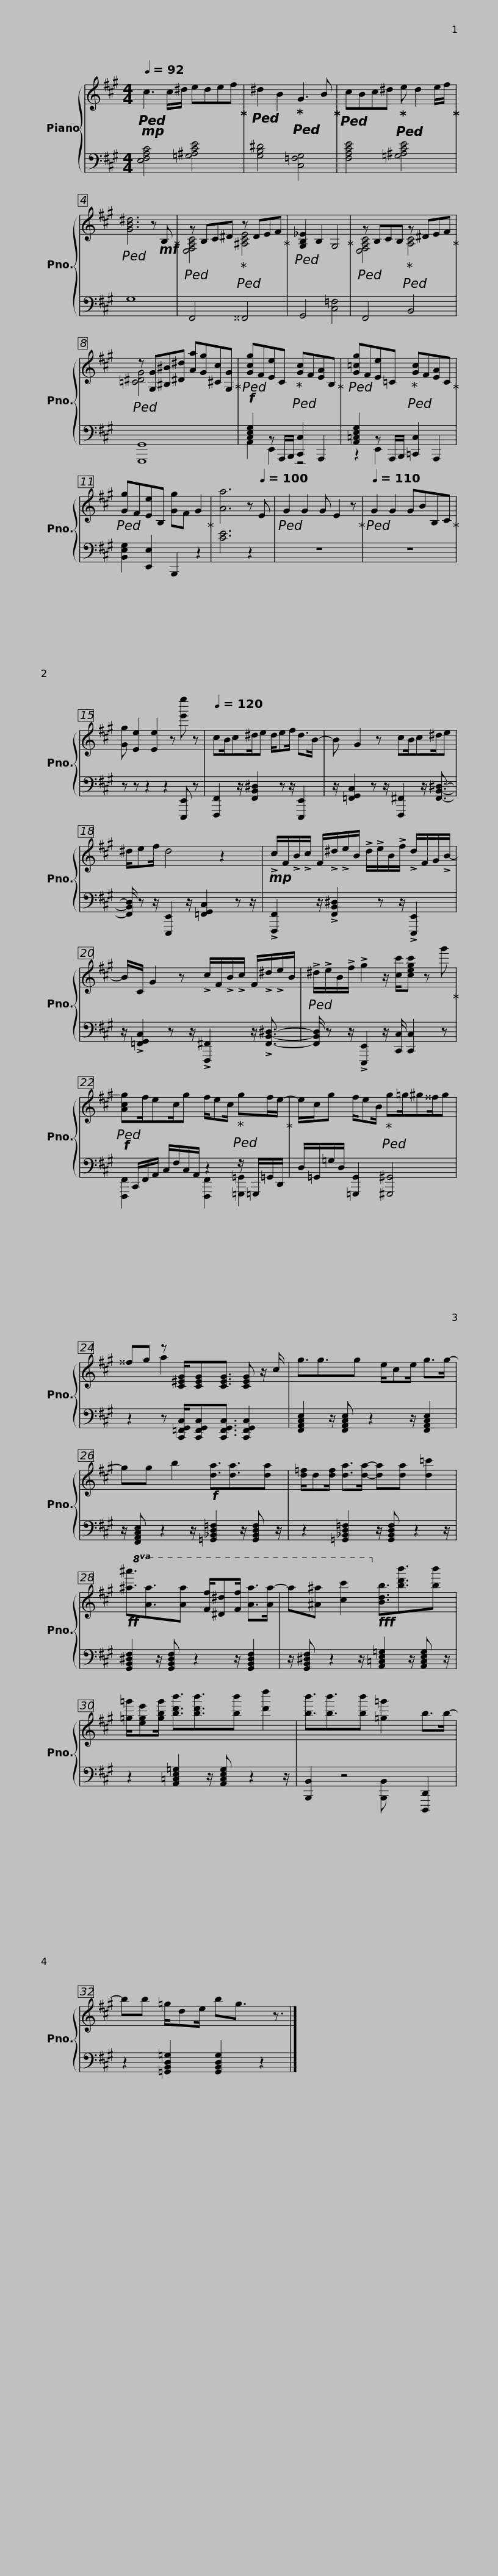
X:1
%%score { ( 1 3 ) | ( 2 4 ) }
L:1/8
Q:1/4=92
M:4/4
I:linebreak $
K:A
V:1 treble
V:3 treble
V:2 bass
V:4 bass
V:1
!mp!!ped! c3 c/^d/ edef!ped-up! |!ped! ^d2 B2!ped-up!!ped! G3 B!ped-up! |!ped! cBc^d!ped-up!!ped! e d2 e/f/!ped-up! |!ped! [GB^d]6 z!mf! B,!ped-up! |!ped! z B,C^D!ped-up!!ped! z DEF!ped-up! | %5
!ped! [G,B,_E]2 B,2 G,4!ped-up! |$!ped! z B,CB,!ped-up!!ped! z ^DEF!ped-up! |!ped! z [G,G][^B,^B][^D^d] [Aa][Gg][^Cc][G,G]!ped-up! |!f!!ped! [Gcg]F[Ee]C!ped-up!!ped! [Gc]F[EA]B,!ped-up! |!ped! [G=cg]F[Ee]=C!ped-up!!ped! [Gc]F[EA]C!ped-up! |$ %10
!ped! [Gg]F[Ee]B, [Gg]F G2!ped-up! | [Aa]6 z[Q:1/4=100] E |!ped! G2 G2 G E2 z!ped-up! |[Q:1/4=110]!ped! G2 G2 GBB,C!ped-up! | [Gg] [Ee]2 [Ee]2 z [e'e''] z | %15
[Q:1/4=120] cB/c^d/e d/ef/ d>B- |$ B G2 z cB/c^d/e | ^d/ef/ d4 z2 |!mp! !>!c/F/!>!B/!>!c/ F/!>!^d/!>!e/B/ !>!d/!>!e/B/!>!f/ !>!d/F/G/!>!B/- |$ B/C/ G2 z !>!c/F/!>!B/!>!c/ F/!>!^d/!>!e/B/ | %20
!ped! !>!^d/!>!e/B/!>!f/ !>!g2 z/ [cc']/[cegc'] z !-(!g'!ped-up! |!f!!ped! !-)![Acg]f/ec/g f/ec/!ped-up!!ped! gf/e/-!ped-up! |$ e/c/g f/eB/!ped-up!!ped! g=g/^g^^f/g | ^^fg z [C^EG]/[CEG][CEG]3/2 [CEG] z/ c/ | g3/2g3/2g e/ce/ g>g- |$ %25
 gg b2!f! [da]3/2[da]3/2[da] | [d=f]/d[df]/ [da]>[da]- [da][da] [d=c']2 |!ff!!8va(! [^a^a']3/2[aa']3/2[aa'] [ff']/[^d^d'][ff']/ [aa']>[aa'-] |$ a'[^a^a'] [c'c'']2!8va)!!fff! [bd'b']3/2[bd'b']3/2[bb'] | [=g=g']/[ege'][gbg']/ [bd'b']3/2[bd'b']3/2[bb'] [d'd'']2 | %30
 [bb']3/2[bb']3/2[bb'] [=g=g']2 b>b- | bb =g/de/ bg3/2 z3/2 |] %32
V:2
 [E,F,A,C]4 [=G,^A,CE]4 | [G,B,^D]4 [C,=F,G,]4 | [F,A,CE]4 [=G,^A,CE]4 | G,8 | F,,4 ^^F,,4 | %5
 G,,4 [C,=F,]4 |$ F,,4 B,,4 | [G,,,G,,]8 | [C,E,G,]2 z A,,,/B,,,/ [C,,C,]2 A,,,2 | [A,,=C,E,G,]2 z A,,,/B,,,/ [=C,,C,]2 A,,,2 |$ %10
 [B,,E,G,]2 [E,,E,]2 B,,,2 z2 | [CE]6 z2 | z8 | z8 | z z z2 z2 [E,,,E,,] z | %15
 [F,,,F,,]2 z/ [F,,B,,^D,]2 z z/ [E,,,E,,]2 |$ z/ [=F,,G,,C,]2 z z/ [F,,,^F,,]2 z/ [F,,B,,^D,]3/2- | [F,,B,,D,]/ z z/ [E,,,E,,]2 z/ [=F,,G,,C,]2 z z/ | !>![F,,,F,,]2 z/ !>![F,,B,,^D,]2 z z/ !>![E,,,E,,]2 |$ z/ !>![=F,,G,,C,]2 z z/ !>![F,,,^F,,]2 z/ !>![F,,B,,^D,]3/2- | %20
 [F,,B,,D,]/ z z/ !>![E,,,E,,]2 z/ [C,,C,]/ [C,,C,]2 z | x/ C,,/F,,/A,,/ C,/F,/C,/A,,/ z2 z/ =G,,,/=G,,/D,,/ |$ D,/=G,,/=G,/D,/ [=G,,,G,,]2 [^G,,,^G,,]4 | z2 z [C,,=F,,G,,C,]/[C,,F,,G,,C,][C,,F,,G,,C,]3/2 [C,,F,,G,,C,]2 | [F,,A,,C,E,]2 z/ [F,,A,,C,E,] z2 z/ [F,,A,,C,E,]2 |$ %25
 z/ [F,,A,,C,E,] z2 z/ [=G,,_B,,D,=F,]2 z/ [G,,B,,D,F,] z/ | z2 [=G,,_B,,D,=F,]2 z/ [G,,B,,D,F,] z2 z/ | [G,,B,,^D,F,]2 z/ [G,,B,,D,F,] z2 z/ [G,,B,,D,F,]2 |$ z/ [G,,B,,^D,F,] z2 z/ [A,,=C,E,=G,]2 z/ [A,,C,E,G,] z/ | z2 [A,,=C,E,=G,]2 z/ [A,,C,E,G,] z2 z/ | %30
 [B,,,B,,]2 z4 [D,,,D,,]2 | z2 [=G,,B,,D,=G,]2 [G,,B,,D,G,]2 z2 |] %32
V:3
 x8 | x8 | x8 | x8 | [E,F,A,C]4 [^A,CE]4 | %5
 x8 |$ [E,F,A,C]4 [A,C]4 | [=C^DG]4 x4 | x8 | x8 |$ %10
 x8 | x8 | x8 | x8 | x8 | %15
 x8 |$ x8 | x8 | x8 |$ x8 | %20
 x8 | x8 |$ x8 | x2 a2 x4 | x8 |$ %25
 x8 | x8 |!8va(! x8 |$ x4!8va)! x4 | x8 | %30
 x8 | x8 |] %32
V:4
 x8 | x8 | x8 | x8 | x8 | %5
 x8 |$ x8 | x8 | A,,2 E,,2 z4 | z2 E,,2 x4 |$ %10
 x8 | x8 | x8 | x8 | x8 | %15
 x8 |$ x8 | x8 | x8 |$ x8 | %20
 x8 | [F,,,F,,]2 x2 [F,,,F,,]2 [=G,,,=G,,]2 |$ x8 | x8 | x8 |$ %25
 x8 | x8 | x8 |$ x8 | x8 | %30
 x4 [B,,,B,,] x3 | x8 |] %32
